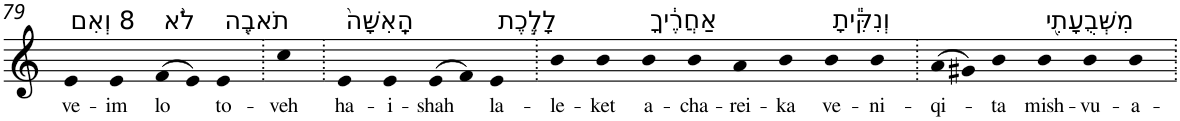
**kern	**text
*part1	*part1
*staff1	*staff1
*I"Piano	*
*I'Pno	*
!!LO:PB:g=z
*clefG2	*
*k[]	*
=79	=79
!LO:TX:a:t=8 וְאִם	!
!	!LO:LY:b
4e	ve-
!	!LO:LY:b
4e	-im
!LO:TX:a:t=לֹ֨א	!
!	!LO:LY:b
(>8f	lo
8e)	.
!LO:TX:a:t=תֹאבֶ֤ה	!
!	!LO:LY:b
4e	to-
=80.	=80.
!	!LO:LY:b
4cc	-veh
=81.	=81.
!LO:TX:a:t=הָֽאִשָּׁה֙	!
!	!LO:LY:b
4e	ha-
!	!LO:LY:b
4e	-i-
!	!LO:LY:b
(>8e	-shah
8f)	.
!LO:TX:a:t=לָלֶ֣כֶת	!
!	!LO:LY:b
4e	la-
=82.	=82.
!	!LO:LY:b
4b	-le-
!	!LO:LY:b
4b	-ket
!LO:TX:a:t=אַחֲרֶ֔יךָ	!
!	!LO:LY:b
4b	a-
!	!LO:LY:b
4b	-cha-
!	!LO:LY:b
4a	-rei-
!	!LO:LY:b
4b	-ka
!LO:TX:a:t=וְנִקִּ֕יתָ	!
!	!LO:LY:b
4b	ve-
!	!LO:LY:b
4b	-ni-
=83.	=83.
!	!LO:LY:b
(>8a	-qi-
8g#X)	.
!	!LO:LY:b
4b	-ta
!LO:TX:a:t=מִשְּׁבֻעָתִ֖י	!
!	!LO:LY:b
4b	mish-
!	!LO:LY:b
4b	-vu-
!	!LO:LY:b
4b	-a-
=.	=.
*-	*-
